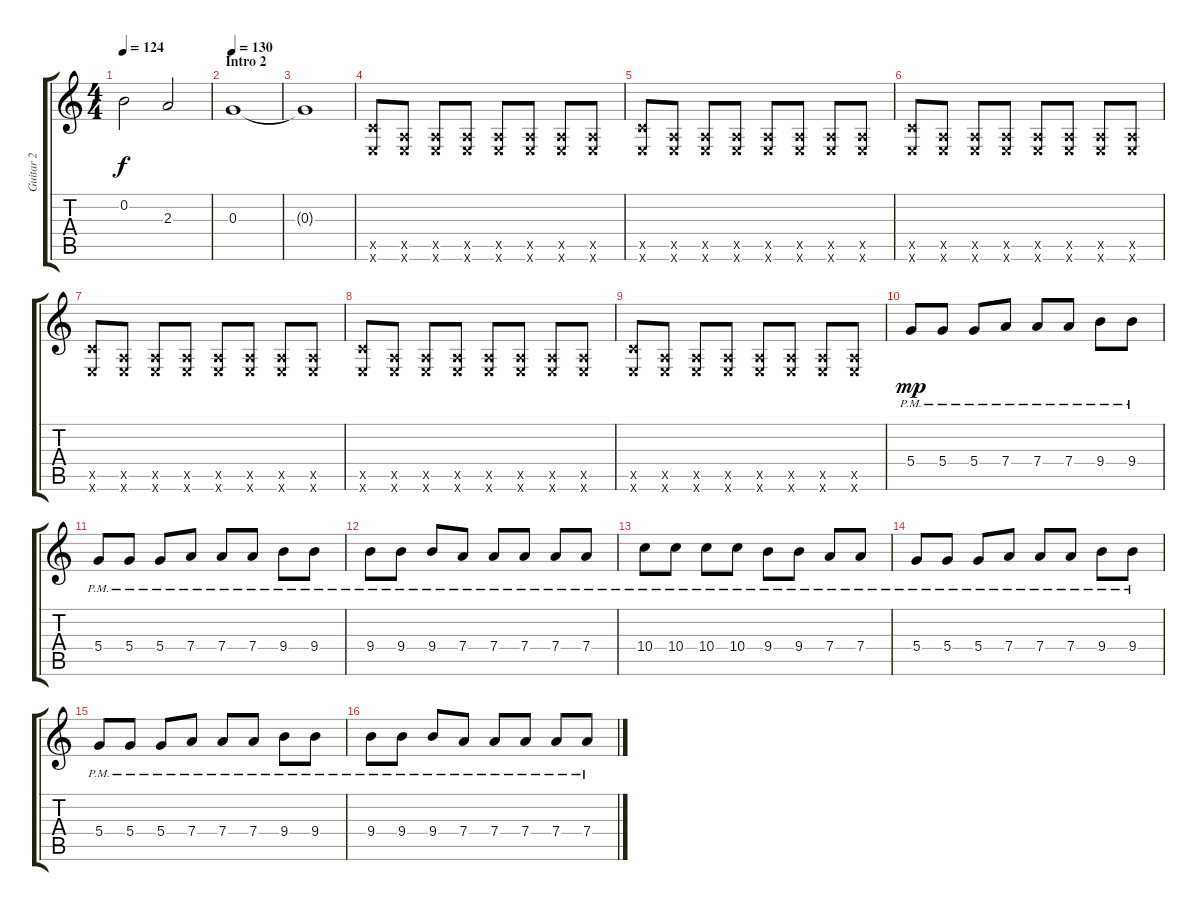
\track ("Guitar 2 " "Guitar 2 ") {instrument distortionguitar}
\staff {score tabs}
\tuning (E4 B3 G3 D3 A2 E2) {hide}
\ts (4 4)
\tempo 124
\clef g2
\ks c
0.2.2{dy f} 2.3.2 |
\section ("" "Intro 2")
\tempo 130
0.3.1{volume 0} |
0.3{t}.1 |
(3.5{x} 0.6{x}).8{volume 11} (0.5{x} 0.6{x}).8 (0.5{x} 0.6{x}).8 (0.5{x} 0.6{x}).8 (0.5{x} 0.6{x}).8 (0.5{x} 0.6{x}).8 (0.5{x} 0.6{x}).8 (0.5{x} 0.6{x}).8 |
(3.5{x} 0.6{x}).8 (0.5{x} 0.6{x}).8 (0.5{x} 0.6{x}).8 (0.5{x} 0.6{x}).8 (0.5{x} 0.6{x}).8 (0.5{x} 0.6{x}).8 (0.5{x} 0.6{x}).8 (0.5{x} 0.6{x}).8 |
(3.5{x} 0.6{x}).8 (0.5{x} 0.6{x}).8 (0.5{x} 0.6{x}).8 (0.5{x} 0.6{x}).8 (0.5{x} 0.6{x}).8 (0.5{x} 0.6{x}).8 (0.5{x} 0.6{x}).8 (0.5{x} 0.6{x}).8 |
(3.5{x} 0.6{x}).8 (0.5{x} 0.6{x}).8 (0.5{x} 0.6{x}).8 (0.5{x} 0.6{x}).8 (0.5{x} 0.6{x}).8 (0.5{x} 0.6{x}).8 (0.5{x} 0.6{x}).8 (0.5{x} 0.6{x}).8 |
(3.5{x} 0.6{x}).8 (0.5{x} 0.6{x}).8 (0.5{x} 0.6{x}).8 (0.5{x} 0.6{x}).8 (0.5{x} 0.6{x}).8 (0.5{x} 0.6{x}).8 (0.5{x} 0.6{x}).8 (0.5{x} 0.6{x}).8 |
(3.5{x} 0.6{x}).8 (0.5{x} 0.6{x}).8 (0.5{x} 0.6{x}).8 (0.5{x} 0.6{x}).8 (0.5{x} 0.6{x}).8 (0.5{x} 0.6{x}).8 (0.5{x} 0.6{x}).8 (0.5{x} 0.6{x}).8 |
5.4{pm}.8{dy mp} 5.4{pm}.8 5.4{pm}.8 7.4{pm}.8 7.4{pm}.8 7.4{pm}.8 9.4{pm}.8 9.4{pm}.8 |
5.4{pm}.8 5.4{pm}.8 5.4{pm}.8 7.4{pm}.8 7.4{pm}.8 7.4{pm}.8 9.4{pm}.8 9.4{pm}.8 |
9.4{pm}.8 9.4{pm}.8 9.4{pm}.8 7.4{pm}.8 7.4{pm}.8 7.4{pm}.8 7.4{pm}.8 7.4{pm}.8 |
10.4{pm}.8 10.4{pm}.8 10.4{pm}.8 10.4{pm}.8 9.4{pm}.8 9.4{pm}.8 7.4{pm}.8 7.4{pm}.8 |
5.4{pm}.8 5.4{pm}.8 5.4{pm}.8 7.4{pm}.8 7.4{pm}.8 7.4{pm}.8 9.4{pm}.8 9.4{pm}.8 |
5.4{pm}.8 5.4{pm}.8 5.4{pm}.8 7.4{pm}.8 7.4{pm}.8 7.4{pm}.8 9.4{pm}.8 9.4{pm}.8 |
9.4{pm}.8 9.4{pm}.8 9.4{pm}.8 7.4{pm}.8 7.4{pm}.8 7.4{pm}.8 7.4{pm}.8 7.4{pm}.8
